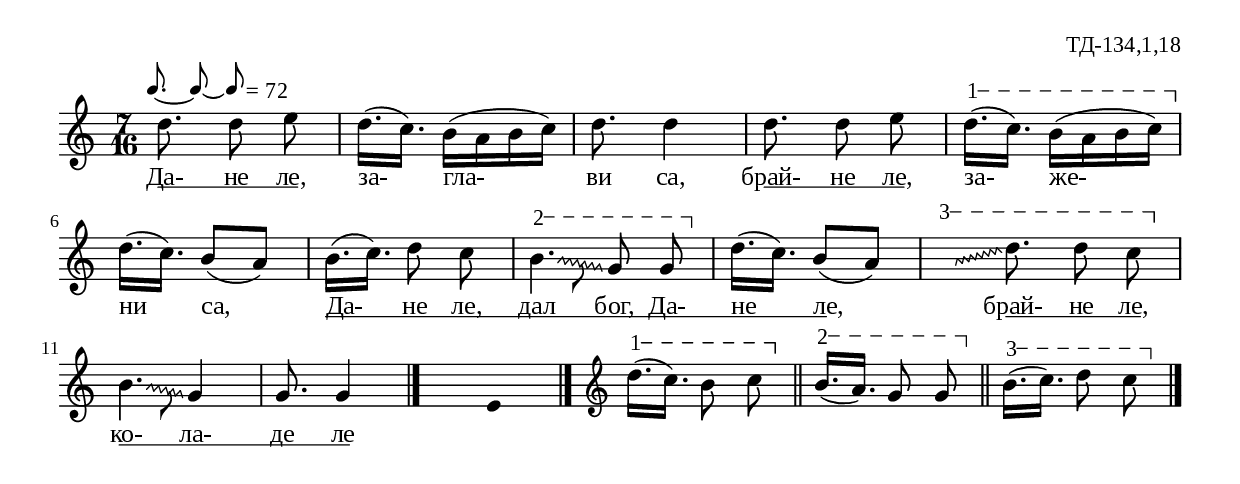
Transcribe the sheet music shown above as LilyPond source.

%{
td_134_1_18
%}

\include "td-preamble.ly"
\include "Rhythm_marks.ly"

\score {
\relative c'' {
%\tempo 8 = 200
\override Score.RehearsalMark #'self-alignment-X = #LEFT
\once \override Score.RehearsalMark #'X-offset = #8
  \rhythmMarkA \rhyMarkAdotAA #"72"
\time 7/16
\override Glissando #'style = #'zigzag
d8. d8\noBeam e | d16.[( c]) b16[( a b c]) | d8. d4 | d8. d8\noBeam e |
\varA
d16.\startTextSpan[( c]) b16[( a b c\stopTextSpan]) | 
\break
d16.[( c]) b8[( a]) | b16.[( c]) d8 c\noBeam |
\varB
\noteFi b8.\startTextSpan\glissando g8\noBeam g\stopTextSpan | 
d'16.[( c]) b8[( a]) |
\varC
\set Score.measureLength = #(ly:make-moment 8 16)
\noteFi \hideNotes a16\startTextSpan\glissando \unHideNotes d8. d8\noBeam c\stopTextSpan |
\set Score.measureLength = #(ly:make-moment 7 16)
\noteFi b8.\glissando g4 | g8. g4 
 \bar "|." 
s8. \fixB e4 \fixC
 \bar "|." 
\set Score.measureLength = #(ly:make-moment 1 16)  
 s16 \bar ""  
 \set Score.measureLength = #(ly:make-moment 7 16)  
 \clef treble
\varA
d'16.\startTextSpan[( c]) b8 c\stopTextSpan\noBeam \bar "||"
\varB
b16.\startTextSpan[( a]) g8 g\stopTextSpan \bar "||"
\varC
b16.\startTextSpan[( c]) d8\noBeam c\stopTextSpan 
 \bar "|."  
}
\addlyrics { Да- \startTextSpan не ле, \stopTextSpan за- гла- ви са, 
брай- \startTextSpan не ле, \stopTextSpan за- же- ни са,
Да- \startTextSpan не ле, дал бог, Да- не ле, \stopTextSpan " " 
брай- \startTextSpan не ле, \stopTextSpan 
ко-  \startTextSpan ла- де ле \stopTextSpan }
%
\layout {
%   \context { 
%	    \Staff \remove "Time_signature_engraver" } 
  indent = #0
  line-width = 190\mm
  ragged-right=##f
\context {
      \Lyrics
      \consists "Text_spanner_engraver"
      \override TextSpanner #'direction = #DOWN
      \override TextSpanner #'style = #'line    
      \override TextSpanner #'outside-staff-priority = ##f
      \override TextSpanner #'padding = #0.2 % sets the distance of the line from the lyrics
      \override TextSpanner #'bound-details =
      #`((left . ((Y . 0)
                  (padding . 0)
                  (attach-dir . ,LEFT)))
         (left-broken . ((end-on-note . #t)))
         (right . ((Y . 0)
                   (padding . 0)
                   (attach-dir . ,RIGHT))))
    }

}
%
\midi { 
	\context {
		\Score tempoWholesPerMinute = #(ly:make-moment 126 4)
		}
	}
}
%
\header{
  opus = "ТД-134,1,18"
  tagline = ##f
}


